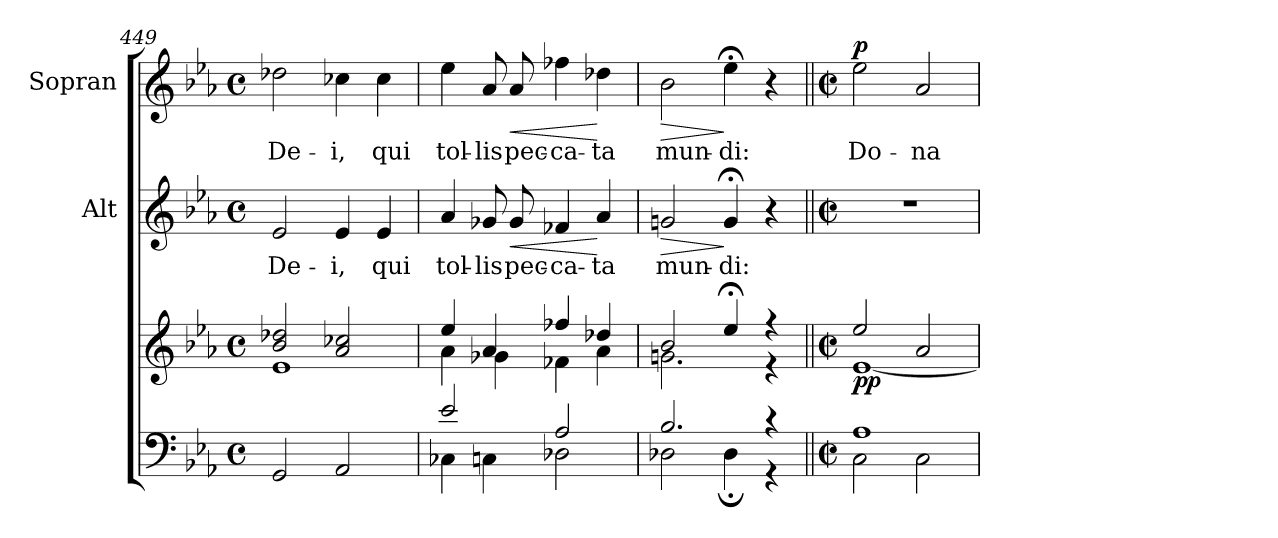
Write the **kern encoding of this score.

**kern	**kern	**dynam	**kern	**text	**dynam	**kern	**text	**dynam
*part3	*part3	*part3	*part2	*part2	*part2	*part1	*part1	*part1
*staff4	*staff3	*staff3/4	*staff2	*staff2	*staff2	*staff1	*staff1	*staff1
*	*	*	*I"Alt	*	*	*I"Sopran	*	*
*	*	*	*I'A.	*	*	*I'S.	*	*
*clefF4	*clefG2	*	*clefG2	*	*	*clefG2	*	*
*k[b-e-a-]	*k[b-e-a-]	*	*k[b-e-a-]	*	*	*k[b-e-a-]	*	*
*E-:	*E-:	*	*E-:	*	*	*E-:	*	*
*M4/4	*M4/4	*	*M4/4	*	*	*M4/4	*	*
*met(c)	*met(c)	*	*met(c)	*	*	*met(c)	*	*
=449	=449	=449	=449	=449	=449	=449	=449	=449
*	*^	*	*	*	*	*	*	*
!	!	!	!	!	!LO:LY:b	!	!	!LO:LY:b	!
2GG/	2b-/ 2dd-X/	1e-	.	2e-/	De-	.	2dd-X\	De-	.
!	!	!	!	!	!LO:LY:b	!	!	!LO:LY:b	!
2AA-/	2a-/ 2cc-X/	.	.	4e-/	-i,	.	4cc-X\	-i,	.
!	!	!	!	!	!LO:LY:b	!	!	!LO:LY:b	!
.	.	.	.	4e-/	qui	.	4cc-\	qui	.
!!LO:PB:g=z
=450	=450	=450	=450	=450	=450	=450	=450	=450	=450
*^	*	*	*	*	*	*	*	*	*
!	!	!	!	!	!	!LO:LY:b	!	!	!LO:LY:b	!
2e-/	4C-X\	4ee-/	4a-\	.	4a-/	tol-	.	4ee-\	tol-	.
!	!	!	!	!	!	!LO:LY:b	!	!	!LO:LY:b	!
.	4Cn\	4a-/	4g-X\	.	8g-X/	-lis	.	8a-/	-lis	.
!	!	!	!	!	!	!LO:LY:b	!LO:HP:b	!	!LO:LY:b	!LO:HP:b
.	.	.	.	.	8g-/	pec-	<	8a-/	pec-	<
!	!	!	!	!	!	!LO:LY:b	!	!	!LO:LY:b	!
2A-/	2D-X\	4ff-X/	4f-X\	.	4f-X/	-ca-	.	4ff-X\	-ca-	.
!	!	!	!	!	!	!LO:LY:b	!	!	!LO:LY:b	!
.	.	4dd-X/	4a-\	.	4a-/	-ta	[	4dd-X\	-ta	[
=451	=451	=451	=451	=451	=451	=451	=451	=451	=451	=451
!	!	!	!	!	!	!LO:LY:b	!LO:HP:b	!	!LO:LY:b	!LO:HP:b
2.B-/	2D-X\	2b-/	2.gn\	.	2gn/	mun-	>	2b-\	mun-	>
!	!	!	!	!	!	!LO:LY:b	!	!	!LO:LY:b	!
.	4D-;\	4ee-;</	.	.	4g;</	-di:	]	4ee-;<\	-di:	]
4r	4r	4r	4r	.	4r	.	.	4r	.	.
=452||	=452||	=452||	=452||	=452||	=452||	=452||	=452||	=452||	=452||	=452||
*M2/2	*	*M2/2	*	*	*M2/2	*	*	*M2/2	*	*
*met(c|)	*	*met(c|)	*	*	*met(c|)	*	*	*met(c|)	*	*
!	!	!	!	!LO:DY:b	!	!	!	!	!LO:LY:b	!LO:DY:a
1A-	2C\	2ee-/	[<1e-	pp	1r	.	.	2ee-\	Do-	p
!	!	!	!	!	!	!	!	!	!LO:LY:b	!
.	2C\	2a-/	.	.	.	.	.	2a-/	-na	.
*v	*v	*	*	*	*	*	*	*	*	*
*	*v	*v	*	*	*	*	*	*	*
=	=	=	=	=	=	=	=	=
*-	*-	*-	*-	*-	*-	*-	*-	*-
